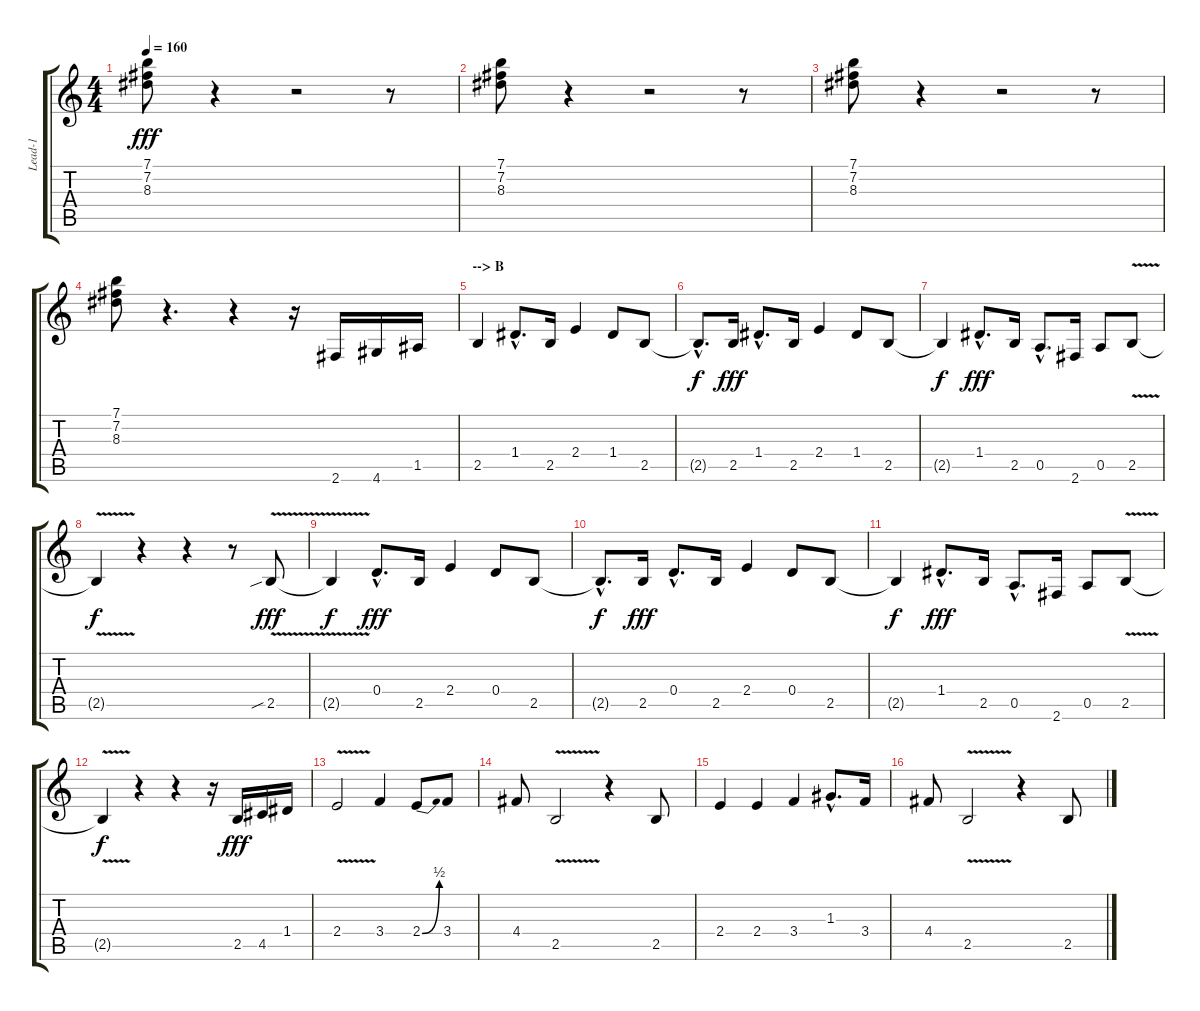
\track ("Lead-1" "Lead-1") {instrument electricguitarclean}
\staff {score tabs}
\tuning (E4 B3 G3 D3 A2 E2) {hide}
\ts (4 4)
\tempo 160
\clef g2
\ks c
(7.1 7.2 8.3).8{dy fff instrument electricbasspick} r.4 r.2 r.8 |
(7.1 7.2 8.3).8 r.4 r.2 r.8 |
(7.1 7.2 8.3).8 r.4 r.2 r.8 |
(7.1 7.2 8.3).8 r.4{d} r.4 r.16{instrument electricguitarclean} 2.6.16 4.6.16 1.5.16 |
\section ("" "--> B")
2.5.4 1.4{hac}.8{d} 2.5.16 2.4.4 1.4.8 2.5.8 |
2.5{hac t}.8{d dy f} 2.5.16{dy fff} 1.4{hac}.8{d} 2.5.16 2.4.4 1.4.8 2.5.8 |
2.5{t}.4{dy f} 1.4{hac}.8{d dy fff} 2.5.16 0.5{hac}.8{d} 2.6.16 0.5.8 2.5{v}.8 |
2.5{t}.4{dy f} r.4 r.4 r.8 2.5{v sib}.8{dy fff} |
2.5{t}.4{dy f} 0.4{hac}.8{d dy fff} 2.5.16 2.4.4 0.4.8 2.5.8 |
2.5{hac t}.8{d dy f} 2.5.16{dy fff} 0.4{hac}.8{d} 2.5.16 2.4.4 0.4.8 2.5.8 |
2.5{t}.4{dy f} 1.4{hac}.8{d dy fff} 2.5.16 0.5{hac}.8{d} 2.6.16 0.5.8 2.5{v}.8 |
2.5{t}.4{dy f} r.4 r.4 r.16 2.5.16{dy fff} 4.5.16 1.4.16 |
2.4{v}.2 3.4.4 2.4{be (bend 0 0 60 2)}.8 3.4.8 |
4.4.8 2.5{v}.2 r.4 2.5.8 |
2.4.4 2.4.4 3.4.4 1.3{hac}.8{d} 3.4.16 |
4.4.8 2.5{v}.2 r.4 2.5.8
